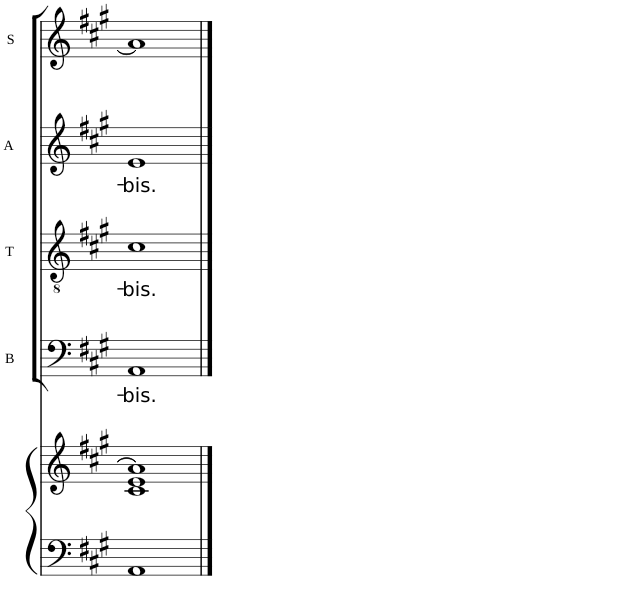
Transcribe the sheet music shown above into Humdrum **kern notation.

**kern	**kern	**kern	**text	**kern	**text	**kern	**text	**kern
*part5	*part5	*part4	*part4	*part3	*part3	*part2	*part2	*part1
*staff6	*staff5	*staff4	*staff4	*staff3	*staff3	*staff2	*staff2	*staff1
*	*	*I"Bass	*	*I"Tenor	*	*I"Alto	*	*I"Soprano
*	*	*I'B	*	*I'T	*	*I'A	*	*I'S
!!LO:PB:g=z
*clefF4	*clefG2	*clefF4	*	*clefGv2	*	*clefG2	*	*clefG2
*	*	*Trd1c2	*	*Trd1c2	*	*Trd1c2	*	*Trd1c2
*k[f#c#g#]	*k[f#c#g#]	*k[f#c#g#]	*	*k[f#c#g#]	*	*k[f#c#g#]	*	*k[f#c#g#]
*A:	*A:	*A:	*	*A:	*	*A:	*	*A:
*M2/2	*M2/2	*M2/2	*	*M2/2	*	*M2/2	*	*M2/2
=67	=67	=67	=67	=67	=67	=67	=67	=67
*	*^	*	*	*	*	*	*	*
*	*	*^	*	*	*	*	*	*	*
!	!	!	!	!	!LO:LY:b	!	!LO:LY:b	!	!LO:LY:b	!
1AA	1a]	1e	1c#	1AA	-bis.	1c#	-bis.	1e	-bis.	1a]
*	*v	*v	*v	*	*	*	*	*	*	*
==	==	==	==	==	==	==	==	==
*-	*-	*-	*-	*-	*-	*-	*-	*-
